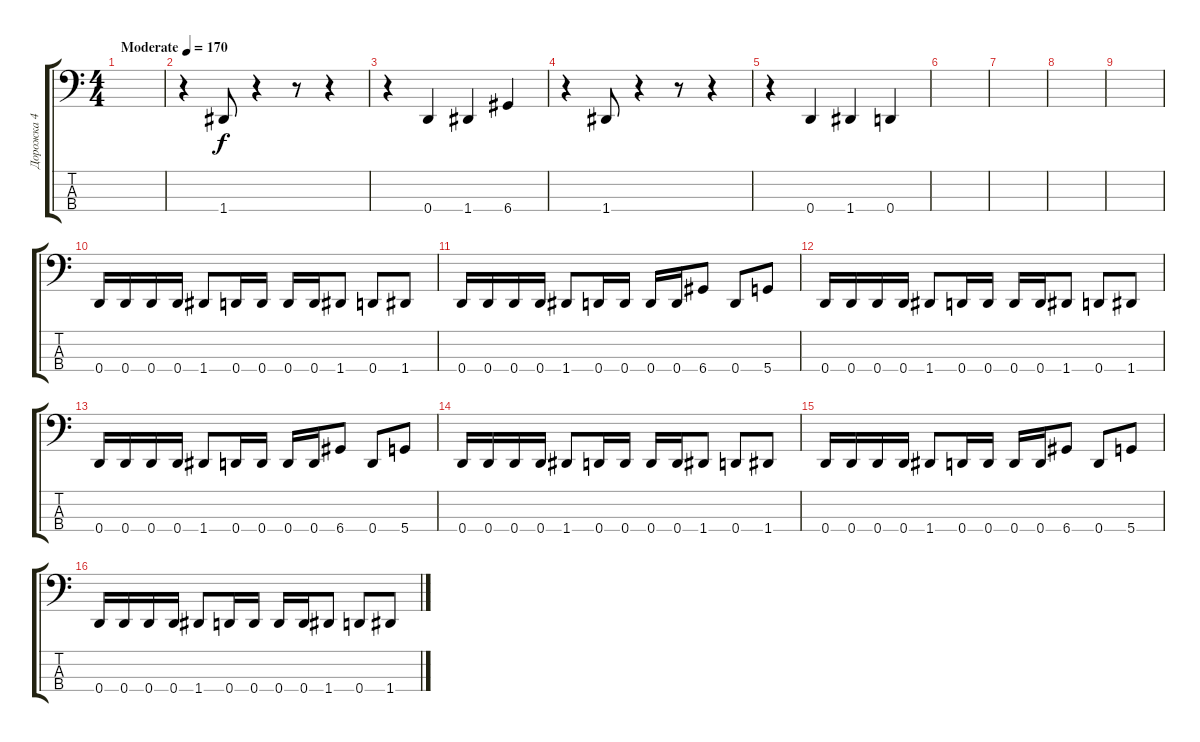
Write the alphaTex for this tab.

\track ("Дорожка 4" "Дорожка 4") {instrument electricbasspick}
\staff {score tabs}
\tuning (G2 D2 A1 D1) {hide}
\ts (4 4)
\tempo (170 "Moderate")
\clef f4
\ks c
|
r.4 1.4.8 r.4 r.8 r.4 |
r.4 0.4.4 1.4.4 6.4.4 |
r.4 1.4.8 r.4 r.8 r.4 |
r.4 0.4.4 1.4.4 0.4.4 |
|
|
|
|
0.4.16 0.4.16 0.4.16 0.4.16 1.4.8 0.4.16 0.4.16 0.4.16 0.4.16 1.4.8 0.4.8 1.4.8 |
0.4.16 0.4.16 0.4.16 0.4.16 1.4.8 0.4.16 0.4.16 0.4.16 0.4.16 6.4.8 0.4.8 5.4.8 |
0.4.16 0.4.16 0.4.16 0.4.16 1.4.8 0.4.16 0.4.16 0.4.16 0.4.16 1.4.8 0.4.8 1.4.8 |
0.4.16 0.4.16 0.4.16 0.4.16 1.4.8 0.4.16 0.4.16 0.4.16 0.4.16 6.4.8 0.4.8 5.4.8 |
0.4.16 0.4.16 0.4.16 0.4.16 1.4.8 0.4.16 0.4.16 0.4.16 0.4.16 1.4.8 0.4.8 1.4.8 |
0.4.16 0.4.16 0.4.16 0.4.16 1.4.8 0.4.16 0.4.16 0.4.16 0.4.16 6.4.8 0.4.8 5.4.8 |
0.4.16 0.4.16 0.4.16 0.4.16 1.4.8 0.4.16 0.4.16 0.4.16 0.4.16 1.4.8 0.4.8 1.4.8
